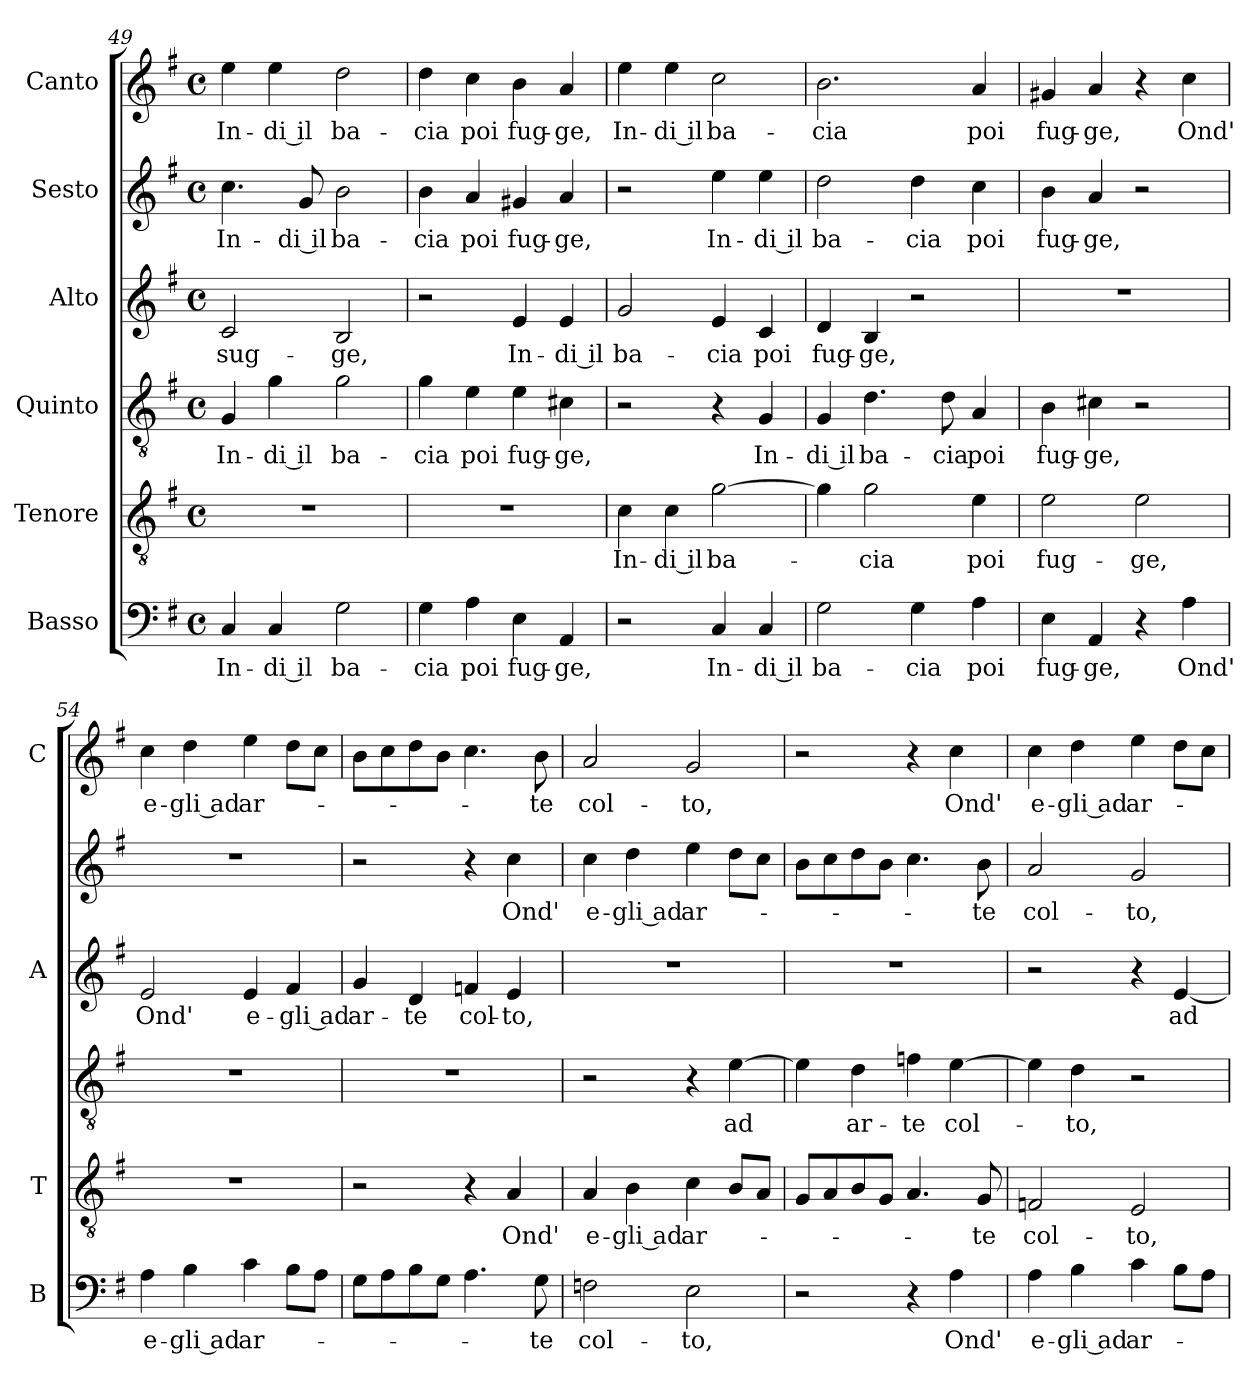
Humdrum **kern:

**kern	**text	**kern	**text	**kern	**text	**kern	**text	**kern	**text	**kern	**text
*part6	*part6	*part5	*part5	*part4	*part4	*part3	*part3	*part2	*part2	*part1	*part1
*staff6	*staff6	*staff5	*staff5	*staff4	*staff4	*staff3	*staff3	*staff2	*staff2	*staff1	*staff1
*I"Basso	*	*I"Tenore	*	*I"Quinto	*	*I"Alto	*	*I"Sesto	*	*I"Canto	*
*I'B	*	*I'T	*	*	*	*I'A	*	*	*	*I'C	*
*clefF4	*	*clefGv2	*	*clefGv2	*	*clefG2	*	*clefG2	*	*clefG2	*
*k[f#]	*	*k[f#]	*	*k[f#]	*	*k[f#]	*	*k[f#]	*	*k[f#]	*
*G:	*	*G:	*	*G:	*	*G:	*	*G:	*	*G:	*
*M4/4	*	*M4/4	*	*M4/4	*	*M4/4	*	*M4/4	*	*M4/4	*
*met(c)	*	*met(c)	*	*met(c)	*	*met(c)	*	*met(c)	*	*met(c)	*
=49	=49	=49	=49	=49	=49	=49	=49	=49	=49	=49	=49
!	!LO:LY:b	!	!	!	!LO:LY:b	!	!LO:LY:b	!	!LO:LY:b	!	!LO:LY:b
4C/	In-	1r	.	4G/	In-	2c/	sug-	4.cc\	In-	4ee\	In-
!	!LO:LY:b	!	!	!	!LO:LY:b	!	!	!	!	!	!LO:LY:b
4C/	-di il	.	.	4g\	-di il	.	.	.	.	4ee\	-di il
!	!	!	!	!	!	!	!	!	!LO:LY:b	!	!
.	.	.	.	.	.	.	.	8g/	-di il	.	.
!	!LO:LY:b	!	!	!	!LO:LY:b	!	!LO:LY:b	!	!LO:LY:b	!	!LO:LY:b
2G\	ba-	.	.	2g\	ba-	2B/	-ge,	2b\	ba-	2dd\	ba-
=50	=50	=50	=50	=50	=50	=50	=50	=50	=50	=50	=50
!	!LO:LY:b	!	!	!	!LO:LY:b	!	!	!	!LO:LY:b	!	!LO:LY:b
4G\	-cia	1r	.	4g\	-cia	2r	.	4b\	-cia	4dd\	-cia
!	!LO:LY:b	!	!	!	!LO:LY:b	!	!	!	!LO:LY:b	!	!LO:LY:b
4A\	poi	.	.	4e\	poi	.	.	4a/	poi	4cc\	poi
!	!LO:LY:b	!	!	!	!LO:LY:b	!	!LO:LY:b	!	!LO:LY:b	!	!LO:LY:b
4E\	fug-	.	.	4e\	fug-	4e/	In-	4g#X/	fug-	4b\	fug-
!	!LO:LY:b	!	!	!	!LO:LY:b	!	!LO:LY:b	!	!LO:LY:b	!	!LO:LY:b
4AA/	-ge,	.	.	4c#X\	-ge,	4e/	-di il	4a/	-ge,	4a/	-ge,
=51	=51	=51	=51	=51	=51	=51	=51	=51	=51	=51	=51
!	!	!	!LO:LY:b	!	!	!	!LO:LY:b	!	!	!	!LO:LY:b
2r	.	4c\	In-	2r	.	2g/	ba-	2r	.	4ee\	In-
!	!	!	!LO:LY:b	!	!	!	!	!	!	!	!LO:LY:b
.	.	4c\	-di il	.	.	.	.	.	.	4ee\	-di il
!	!LO:LY:b	!	!LO:LY:b	!	!	!	!LO:LY:b	!	!LO:LY:b	!	!LO:LY:b
4C/	In-	[2g\	ba-	4r	.	4e/	-cia	4ee\	In-	2cc\	ba-
!	!LO:LY:b	!	!	!	!LO:LY:b	!	!LO:LY:b	!	!LO:LY:b	!	!
4C/	-di il	.	.	4G/	In-	4c/	poi	4ee\	-di il	.	.
=52	=52	=52	=52	=52	=52	=52	=52	=52	=52	=52	=52
!	!LO:LY:b	!	!	!	!LO:LY:b	!	!LO:LY:b	!	!LO:LY:b	!	!LO:LY:b
2G\	ba-	4g\]	.	4G/	-di il	4d/	fug-	2dd\	ba-	2.b\	-cia
!	!	!	!LO:LY:b	!	!LO:LY:b	!	!LO:LY:b	!	!	!	!
.	.	2g\	-cia	4.d\	ba-	4B/	-ge,	.	.	.	.
!	!LO:LY:b	!	!	!	!	!	!	!	!LO:LY:b	!	!
4G\	-cia	.	.	.	.	2r	.	4dd\	-cia	.	.
!	!	!	!	!	!LO:LY:b	!	!	!	!	!	!
.	.	.	.	8d\	-cia	.	.	.	.	.	.
!	!LO:LY:b	!	!LO:LY:b	!	!LO:LY:b	!	!	!	!LO:LY:b	!	!LO:LY:b
4A\	poi	4e\	poi	4A/	poi	.	.	4cc\	poi	4a/	poi
=53	=53	=53	=53	=53	=53	=53	=53	=53	=53	=53	=53
!	!LO:LY:b	!	!LO:LY:b	!	!LO:LY:b	!	!	!	!LO:LY:b	!	!LO:LY:b
4E\	fug-	2e\	fug-	4B\	fug-	1r	.	4b\	fug-	4g#X/	fug-
!	!LO:LY:b	!	!	!	!LO:LY:b	!	!	!	!LO:LY:b	!	!LO:LY:b
4AA/	-ge,	.	.	4c#X\	-ge,	.	.	4a/	-ge,	4a/	-ge,
!	!	!	!LO:LY:b	!	!	!	!	!	!	!	!
4r	.	2e\	-ge,	2r	.	.	.	2r	.	4r	.
!	!LO:LY:b	!	!	!	!	!	!	!	!	!	!LO:LY:b
4A\	Ond'	.	.	.	.	.	.	.	.	4cc\	Ond'
=54	=54	=54	=54	=54	=54	=54	=54	=54	=54	=54	=54
!	!LO:LY:b	!	!	!	!	!	!LO:LY:b	!	!	!	!LO:LY:b
4A\	e-	1r	.	1r	.	2e/	Ond'	1r	.	4cc\	e-
!	!LO:LY:b	!	!	!	!	!	!	!	!	!	!LO:LY:b
4B\	-gli ad	.	.	.	.	.	.	.	.	4dd\	-gli ad
!	!LO:LY:b	!	!	!	!	!	!LO:LY:b	!	!	!	!LO:LY:b
4c\	ar-	.	.	.	.	4e/	e-	.	.	4ee\	ar-
!	!	!	!	!	!	!	!LO:LY:b	!	!	!	!
8B\L	.	.	.	.	.	4f#/	-gli ad	.	.	8dd\L	.
8A\J	.	.	.	.	.	.	.	.	.	8cc\J	.
!!LO:PB:g=z
=55	=55	=55	=55	=55	=55	=55	=55	=55	=55	=55	=55
!	!	!	!	!	!	!	!LO:LY:b	!	!	!	!
8G\L	.	2r	.	1r	.	4g/	ar-	2r	.	8b\L	.
8A\	.	.	.	.	.	.	.	.	.	8cc\	.
!	!	!	!	!	!	!	!LO:LY:b	!	!	!	!
8B\	.	.	.	.	.	4d/	-te	.	.	8dd\	.
8G\J	.	.	.	.	.	.	.	.	.	8b\J	.
!	!	!	!	!	!	!	!LO:LY:b	!	!	!	!
4.A\	.	4r	.	.	.	4fn/	col-	4r	.	4.cc\	.
!	!	!	!LO:LY:b	!	!	!	!LO:LY:b	!	!LO:LY:b	!	!
.	.	4A/	Ond'	.	.	4e/	-to,	4cc\	Ond'	.	.
!	!LO:LY:b	!	!	!	!	!	!	!	!	!	!LO:LY:b
8G\	-te	.	.	.	.	.	.	.	.	8b\	-te
=56	=56	=56	=56	=56	=56	=56	=56	=56	=56	=56	=56
!	!LO:LY:b	!	!LO:LY:b	!	!	!	!	!	!LO:LY:b	!	!LO:LY:b
2Fn\	col-	4A/	e-	2r	.	1r	.	4cc\	e-	2a/	col-
!	!	!	!LO:LY:b	!	!	!	!	!	!LO:LY:b	!	!
.	.	4B\	-gli ad	.	.	.	.	4dd\	-gli ad	.	.
!	!LO:LY:b	!	!LO:LY:b	!	!	!	!	!	!LO:LY:b	!	!LO:LY:b
2E\	-to,	4c\	ar-	4r	.	.	.	4ee\	ar-	2g/	-to,
!	!	!	!	!	!LO:LY:b	!	!	!	!	!	!
.	.	8B/L	.	[4e\	ad	.	.	8dd\L	.	.	.
.	.	8A/J	.	.	.	.	.	8cc\J	.	.	.
=57	=57	=57	=57	=57	=57	=57	=57	=57	=57	=57	=57
2r	.	8G/L	.	4e\]	.	1r	.	8b\L	.	2r	.
.	.	8A/	.	.	.	.	.	8cc\	.	.	.
!	!	!	!	!	!LO:LY:b	!	!	!	!	!	!
.	.	8B/	.	4d\	ar-	.	.	8dd\	.	.	.
.	.	8G/J	.	.	.	.	.	8b\J	.	.	.
!	!	!	!	!	!LO:LY:b	!	!	!	!	!	!
4r	.	4.A/	.	4fn\	-te	.	.	4.cc\	.	4r	.
!	!LO:LY:b	!	!	!	!LO:LY:b	!	!	!	!	!	!LO:LY:b
4A\	Ond'	.	.	[4e\	col-	.	.	.	.	4cc\	Ond'
!	!	!	!LO:LY:b	!	!	!	!	!	!LO:LY:b	!	!
.	.	8G/	-te	.	.	.	.	8b\	-te	.	.
=58	=58	=58	=58	=58	=58	=58	=58	=58	=58	=58	=58
!	!LO:LY:b	!	!LO:LY:b	!	!	!	!	!	!LO:LY:b	!	!LO:LY:b
4A\	e-	2Fn/	col-	4e\]	.	2r	.	2a/	col-	4cc\	e-
!	!LO:LY:b	!	!	!	!LO:LY:b	!	!	!	!	!	!LO:LY:b
4B\	-gli ad	.	.	4d\	-to,	.	.	.	.	4dd\	-gli ad
!	!LO:LY:b	!	!LO:LY:b	!	!	!	!	!	!LO:LY:b	!	!LO:LY:b
4c\	ar-	2E/	-to,	2r	.	4r	.	2g/	-to,	4ee\	ar-
!	!	!	!	!	!	!	!LO:LY:b	!	!	!	!
8B\L	.	.	.	.	.	[4e/	ad	.	.	8dd\L	.
8A\J	.	.	.	.	.	.	.	.	.	8cc\J	.
=	=	=	=	=	=	=	=	=	=	=	=
*-	*-	*-	*-	*-	*-	*-	*-	*-	*-	*-	*-
